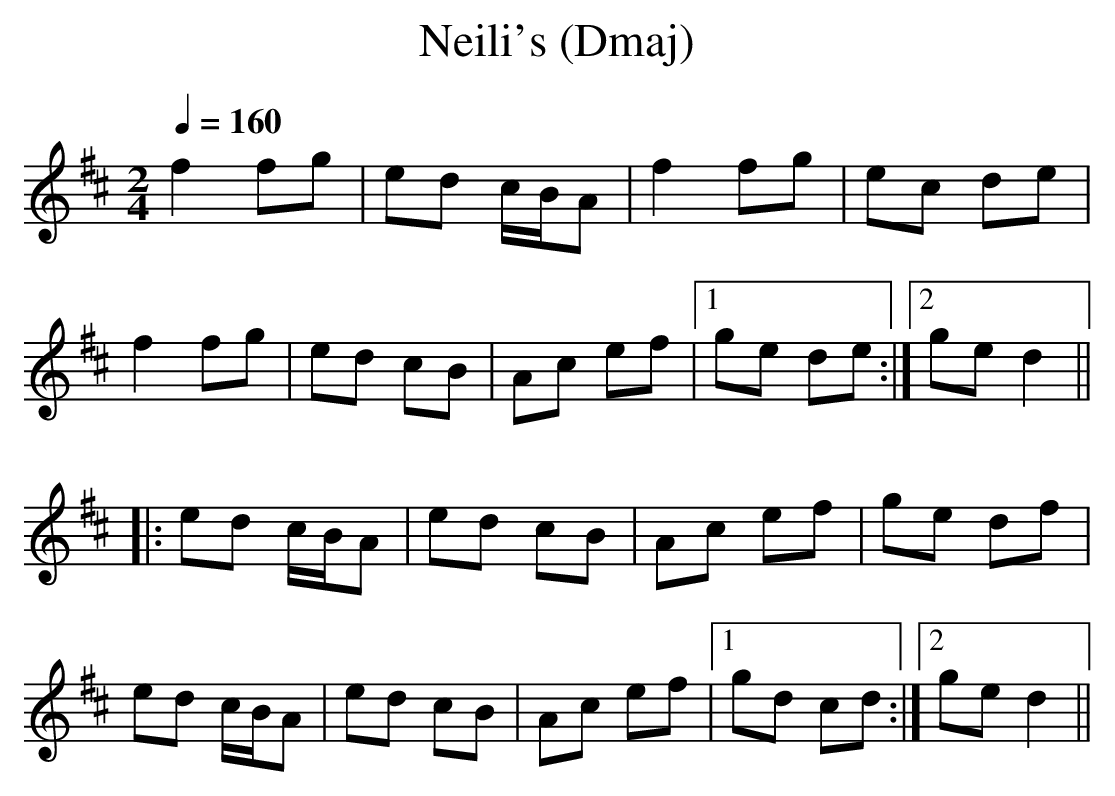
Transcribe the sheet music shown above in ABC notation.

X:1
T:Neili's (Dmaj)
Q:1/4=160
M:2/4
L:1/8
K:Dmaj
f2 fg|ed c/B/A|f2 fg|ec de|
f2 fg|ed cB|Ac ef|1ge de:|2ge d2||
|:ed c/B/A|ed cB|Ac ef|ge df|
ed c/B/A|ed cB|Ac ef|1gd cd:|2ge d2||
